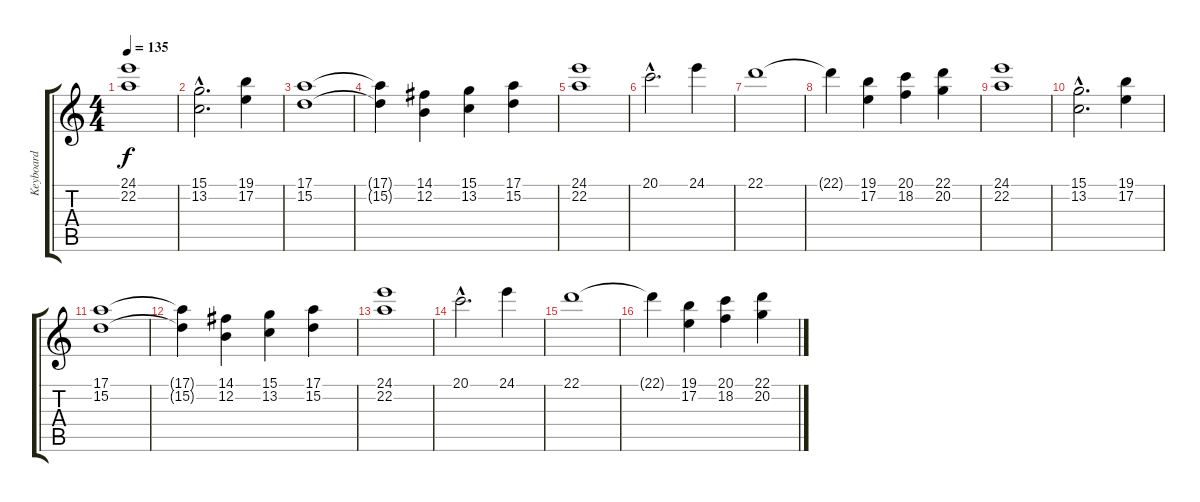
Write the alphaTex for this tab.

\track ("Keyboard" "Keyboard") {instrument pad1newage}
\staff {score tabs}
\tuning (E4 B3 G3 D3 A2 E2) {hide}
\ts (4 4)
\tempo 135
\clef g2
\ks c
(24.1 22.2).1{dy f} |
(15.1{hac} 13.2{hac}).2{d} (19.1 17.2).4 |
(17.1 15.2).1 |
(17.1{t} 15.2{t}).4 (14.1 12.2).4 (15.1 13.2).4 (17.1 15.2).4 |
(24.1 22.2).1 |
20.1{hac}.2{d} 24.1.4 |
22.1.1 |
22.1{t}.4 (19.1 17.2).4 (20.1 18.2).4 (22.1 20.2).4 |
(24.1 22.2).1 |
(15.1{hac} 13.2{hac}).2{d} (19.1 17.2).4 |
(17.1 15.2).1 |
(17.1{t} 15.2{t}).4 (14.1 12.2).4 (15.1 13.2).4 (17.1 15.2).4 |
(24.1 22.2).1 |
20.1{hac}.2{d} 24.1.4 |
22.1.1 |
22.1{t}.4 (19.1 17.2).4 (20.1 18.2).4 (22.1 20.2).4
